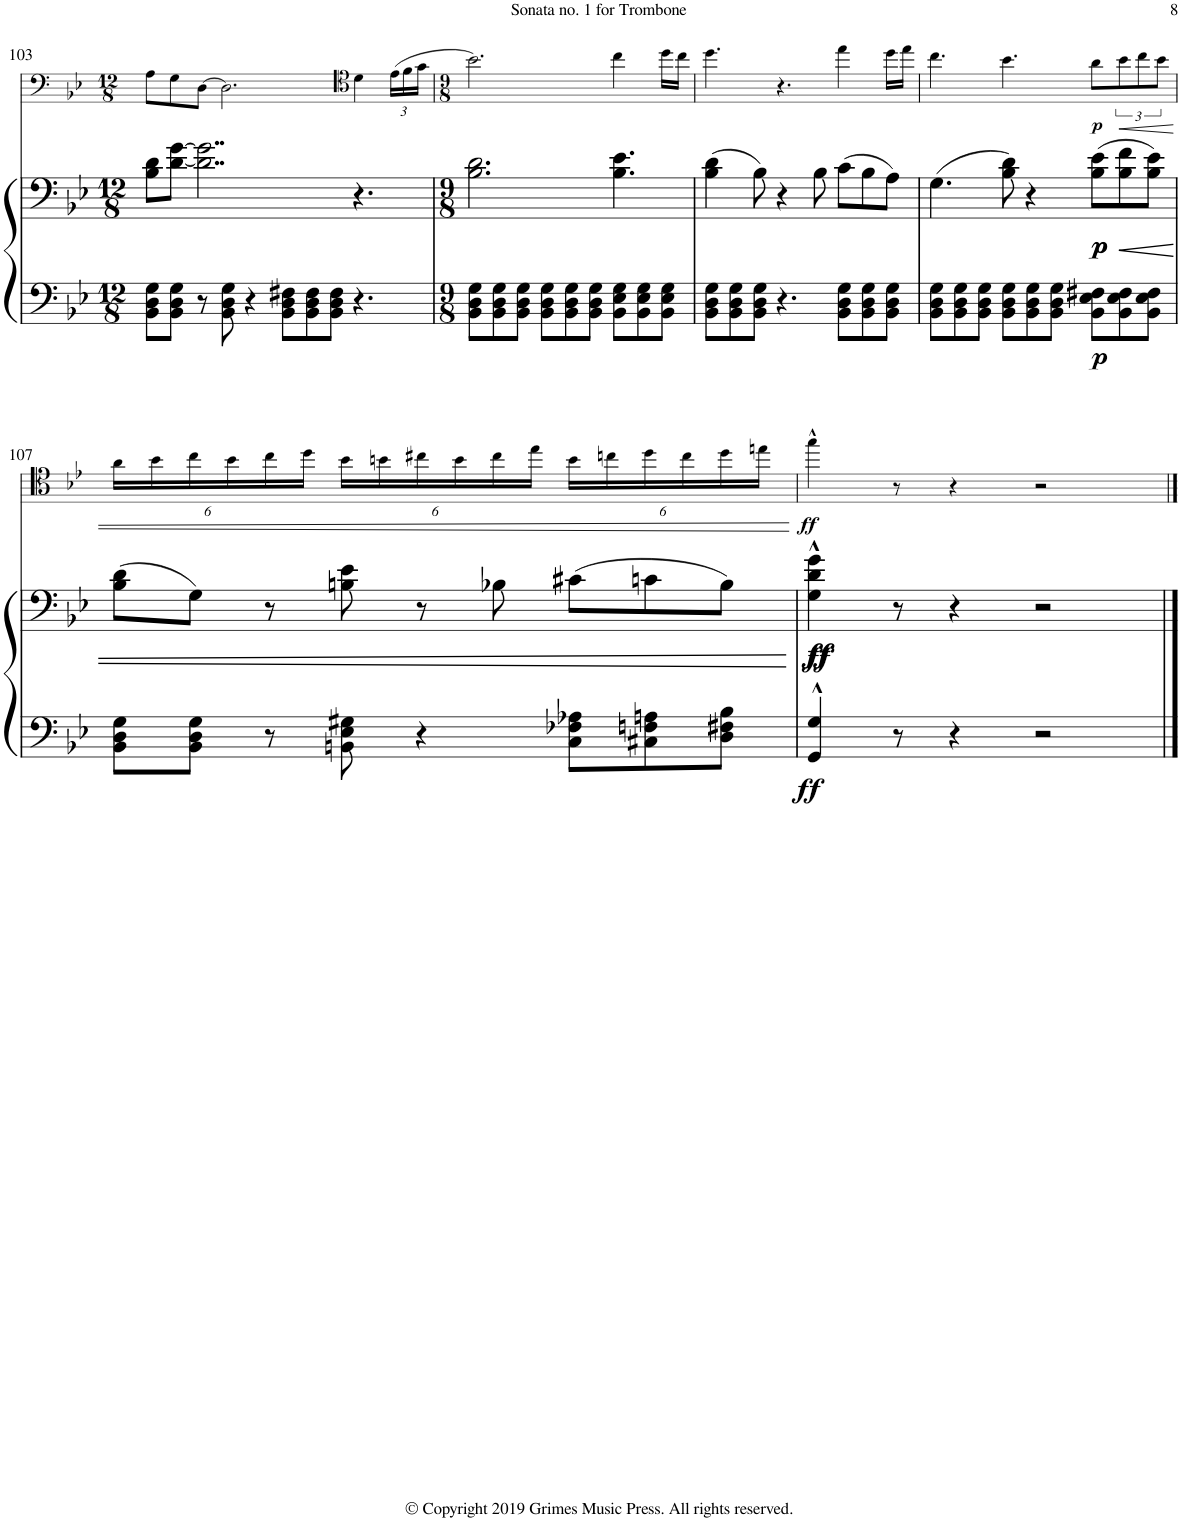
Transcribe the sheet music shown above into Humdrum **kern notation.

**kern	**kern	**dynam	**kern	**dynam
*part2	*part2	*part2	*part1	*part1
*staff3	*staff2	*staff2/3	*staff1	*staff1
*I"PIANO	*	*	*I"Trombone	*
*I'Pno	*	*	*I'Trb	*
!!LO:PB:g=z
*clefF4	*clefF4	*	*clefF4	*
*k[b-e-]	*k[b-e-]	*	*k[b-e-]	*
*M12/8	*M12/8	*	*M12/8	*
=103	=103	=103	=103	=103
8BB-\ 8D\ 8G\L	8B-\ 8d\L	.	8A\L	.
8BB-\ 8D\ 8G\J	[8d\ [8g\J	.	8G\	.
8r	2..d\] 2..g\]	.	[8D\J	.
8BB-\ 8D\ 8G\	.	.	2.D\]	.
4r	.	.	.	.
8BB-\ 8D\ 8F#X\L	.	.	.	.
8BB-\ 8D\ 8F#\	.	.	.	.
8BB-\ 8D\ 8F#\J	.	.	.	.
*	*	*	*clefC4	*
4.r	4.r	.	4d\	.
*	*	*	*Xbrackettup	*
.	.	.	(24e-\LL	.
.	.	.	24f\	.
.	.	.	24g\JJ	.
=104	=104	=104	=104	=104
*M9/8	*M9/8	*	*M9/8	*
8BB-\ 8D\ 8G\L	2.B-\ 2.d\	.	2.b-\)	.
8BB-\ 8D\ 8G\	.	.	.	.
8BB-\ 8D\ 8G\J	.	.	.	.
8BB-\ 8D\ 8G\L	.	.	.	.
8BB-\ 8D\ 8G\	.	.	.	.
8BB-\ 8D\ 8G\J	.	.	.	.
8BB-\ 8E-\ 8G\L	4.B-\ 4.e-\	.	4cc\	.
8BB-\ 8E-\ 8G\	.	.	.	.
8BB-\ 8E-\ 8G\J	.	.	16dd\LL	.
.	.	.	16cc\JJ	.
=105	=105	=105	=105	=105
8BB-\ 8D\ 8G\L	(4B-\ 4d\	.	4.dd\	.
8BB-\ 8D\ 8G\	.	.	.	.
8BB-\ 8D\ 8G\J	8B-\)	.	.	.
4.r	4r	.	4.r	.
.	8B-\	.	.	.
8BB-\ 8D\ 8G\L	(8c\L	.	4ee-\	.
8BB-\ 8D\ 8G\	8B-\	.	.	.
8BB-\ 8D\ 8G\J	8A\J)	.	16dd\LL	.
.	.	.	16ee-\JJ	.
=106	=106	=106	=106	=106
8BB-\ 8D\ 8G\L	(4.G\	.	4.cc\	.
8BB-\ 8D\ 8G\	.	.	.	.
8BB-\ 8D\ 8G\J	.	.	.	.
8BB-\ 8D\ 8G\L	8B-\ 8d\)	.	4.b-\	.
8BB-\ 8D\ 8G\	4r	.	.	.
8BB-\ 8D\ 8G\J	.	.	.	.
!	!	!LO:DY:b=2	!	!
!	!	!LO:DY:n=1:b	!	!
!	!	!LO:DY:n=2:b	!	!LO:DY:b
8BB-\ 8E-\ 8F#X\L	(8B-\ 8e-\L	p p p	8a\L	p
!	!	!LO:HP:b	!	!
*	*	*	*brackettup	*
!	!	!	!	!LO:HP:b
8BB-\ 8E-\ 8F#\	8B-\ 8f\	<	12b-\	<
.	.	.	12cc\	.
8BB-\ 8E-\ 8F#\J	8B-\ 8e-\J)	.	.	.
.	.	.	12b-\J	.
!!LO:LB:g=z
=107	=107	=107	=107	=107
8BB-\ 8D\ 8G\L	(8B-\ 8d\L	.	16a\LL	.
.	.	.	16b-\	.
8BB-\ 8D\ 8G\J	8G\J)	.	16cc\	.
.	.	.	16b-\	.
8r	8r	.	16cc\	.
.	.	.	16dd\JJ	.
8BBn\ 8E-\ 8G#X\	8Bn\ 8e-\	.	16b-\LL	.
.	.	.	16bn\	.
4r	8r	.	16cc#X\	.
.	.	.	16b\	.
.	8B-X\	.	16cc#\	.
.	.	.	16ee-\JJ	.
8C\ 8F-X\ 8A-X\L	(8c#X\L	.	16b\LL	.
.	.	.	16ccn\	.
8C#X\ 8Fn\ 8An\	8cn\	.	16dd\	.
.	.	.	16cc\	.
8D\ 8F#X\ 8B-\J	8B-\J)	.	16dd\	.
.	.	.	16een\JJ	.
.	.	[	.	[
=108	=108	=108	=108	=108
!	!	!LO:DY:b=2	!	!
!	!	!LO:DY:n=1:b	!	!
!	!	!LO:DY:n=2:b	!	!
!	!	!LO:DY:n=3:b	!	!LO:DY:b
4GG/^^ 4G/^^	4G\^^ 4d\^^ 4g\^^	ff ff ff ff	4gg^^\	ff
8r	8r	.	8r	.
4r	4r	.	4r	.
2r	2r	.	2r	.
==	==	==	==	==
*-	*-	*-	*-	*-
